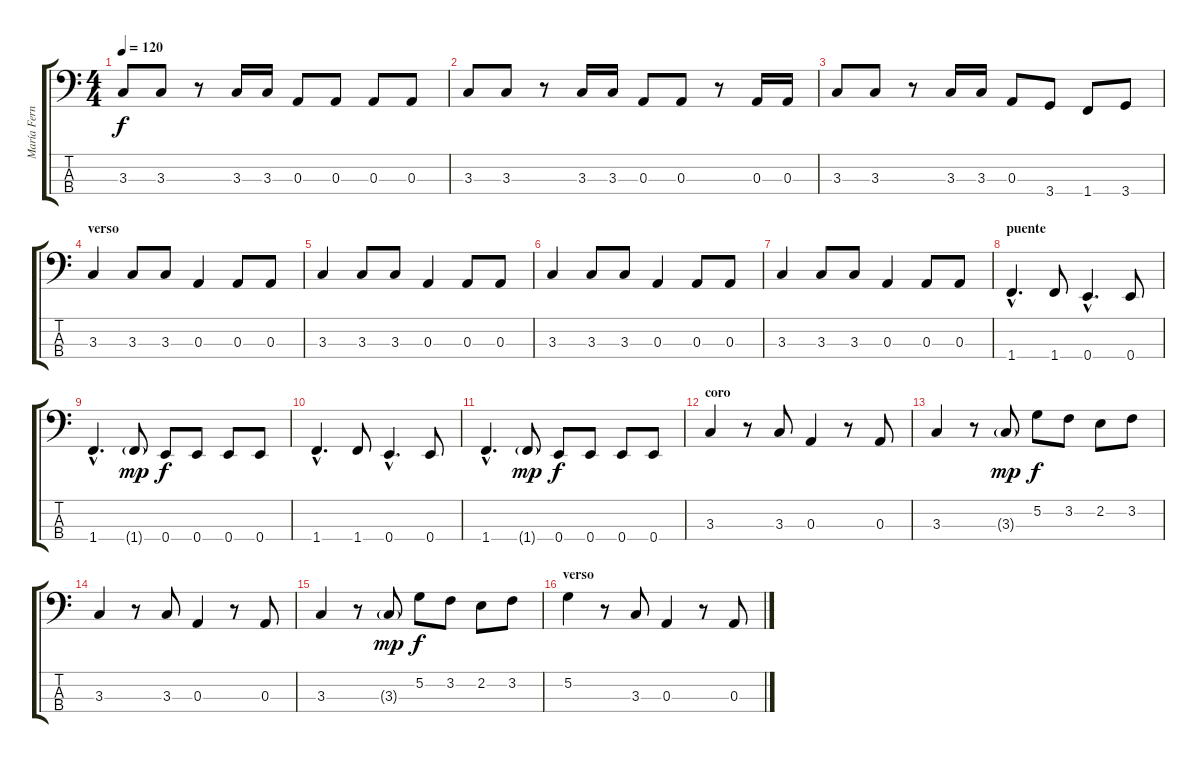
\track ("María Fernanda (bajo)" "María Fern") {instrument electricbassfinger}
\staff {score tabs}
\tuning (G2 D2 A1 E1) {hide}
\ts (4 4)
\tempo 120
\clef f4
\ks c
3.3.8{dy f} 3.3.8 r.8 3.3.16 3.3.16 0.3.8 0.3.8 0.3.8 0.3.8 |
3.3.8 3.3.8 r.8 3.3.16 3.3.16 0.3.8 0.3.8 r.8 0.3.16 0.3.16 |
3.3.8 3.3.8 r.8 3.3.16 3.3.16 0.3.8 3.4.8 1.4.8 3.4.8 |
\section ("" "verso")
3.3.4 3.3.8 3.3.8 0.3.4 0.3.8 0.3.8 |
3.3.4 3.3.8 3.3.8 0.3.4 0.3.8 0.3.8 |
3.3.4 3.3.8 3.3.8 0.3.4 0.3.8 0.3.8 |
3.3.4 3.3.8 3.3.8 0.3.4 0.3.8 0.3.8 |
\section ("" "puente")
1.4{hac}.4{d} 1.4.8 0.4{hac}.4{d} 0.4.8 |
1.4{hac}.4{d} 1.4{g}.8{dy mp} 0.4.8{dy f} 0.4.8 0.4.8 0.4.8 |
1.4{hac}.4{d} 1.4.8 0.4{hac}.4{d} 0.4.8 |
1.4{hac}.4{d} 1.4{g}.8{dy mp} 0.4.8{dy f} 0.4.8 0.4.8 0.4.8 |
\section ("" "coro")
3.3.4 r.8 3.3.8 0.3.4 r.8 0.3.8 |
3.3.4 r.8 3.3{g}.8{dy mp} 5.2.8{dy f} 3.2.8 2.2.8 3.2.8 |
3.3.4 r.8 3.3.8 0.3.4 r.8 0.3.8 |
3.3.4 r.8 3.3{g}.8{dy mp} 5.2.8{dy f} 3.2.8 2.2.8 3.2.8 |
\section ("" "verso")
5.2.4 r.8 3.3.8 0.3.4 r.8 0.3.8
